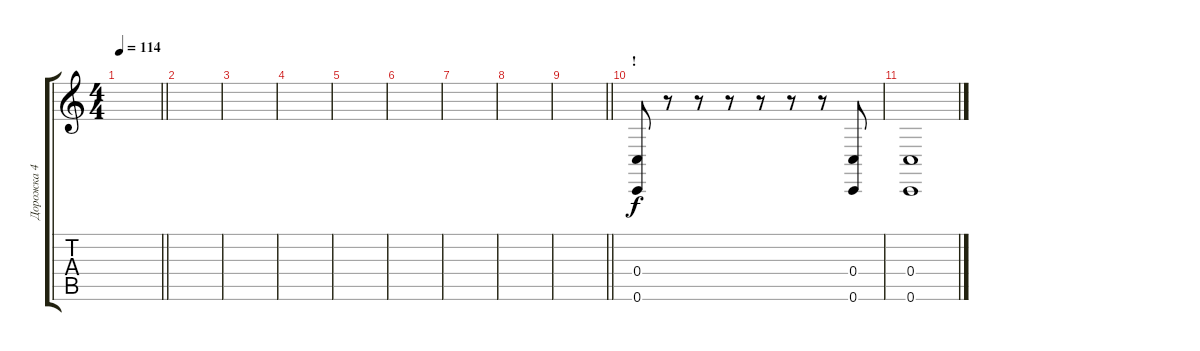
\track ("Дорожка 4" "Дорожка 4") {instrument trombone}
\staff {score tabs}
\tuning (D4 A3 F3 C3 G2 C2) {hide}
\ts (4 4)
\tempo 114
\clef g2
\barLineRight lightlight
\ks c
|
|
|
|
|
|
|
|
\barLineRight lightlight
|
\section ("" "!")
(0.4 0.6).8 r.8 r.8 r.8 r.8 r.8 r.8 (0.4 0.6).8 |
(0.4 0.6).1
